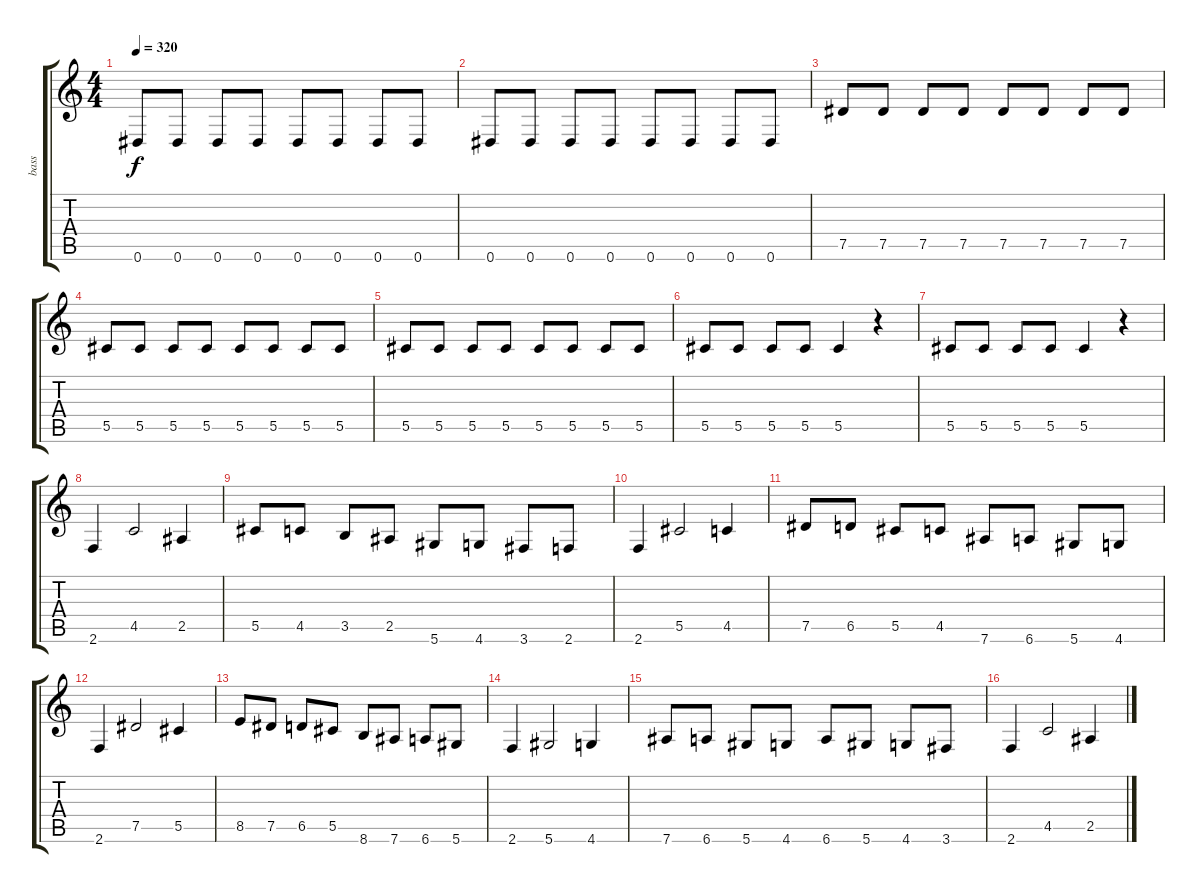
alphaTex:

\track ("bass" "bass") {instrument electricbassfinger}
\staff {score tabs}
\tuning (Eb4 Bb3 Gb3 Db3 Ab2 Eb2) {hide}
\ts (4 4)
\tempo 320
\clef g2
\ks c
0.6.8{dy f} 0.6.8 0.6.8 0.6.8 0.6.8 0.6.8 0.6.8 0.6.8 |
0.6.8 0.6.8 0.6.8 0.6.8 0.6.8 0.6.8 0.6.8 0.6.8 |
7.5.8 7.5.8 7.5.8 7.5.8 7.5.8 7.5.8 7.5.8 7.5.8 |
5.5.8 5.5.8 5.5.8 5.5.8 5.5.8 5.5.8 5.5.8 5.5.8 |
5.5.8 5.5.8 5.5.8 5.5.8 5.5.8 5.5.8 5.5.8 5.5.8 |
5.5.8 5.5.8 5.5.8 5.5.8 5.5.4 r.4 |
5.5.8 5.5.8 5.5.8 5.5.8 5.5.4 r.4 |
2.6.4 4.5.2 2.5.4 |
5.5.8 4.5.8 3.5.8 2.5.8 5.6.8 4.6.8 3.6.8 2.6.8 |
2.6.4 5.5.2 4.5.4 |
7.5.8 6.5.8 5.5.8 4.5.8 7.6.8 6.6.8 5.6.8 4.6.8 |
2.6.4 7.5.2 5.5.4 |
8.5.8 7.5.8 6.5.8 5.5.8 8.6.8 7.6.8 6.6.8 5.6.8 |
2.6.4 5.6.2 4.6.4 |
7.6.8 6.6.8 5.6.8 4.6.8 6.6.8 5.6.8 4.6.8 3.6.8 |
2.6.4 4.5.2 2.5.4
